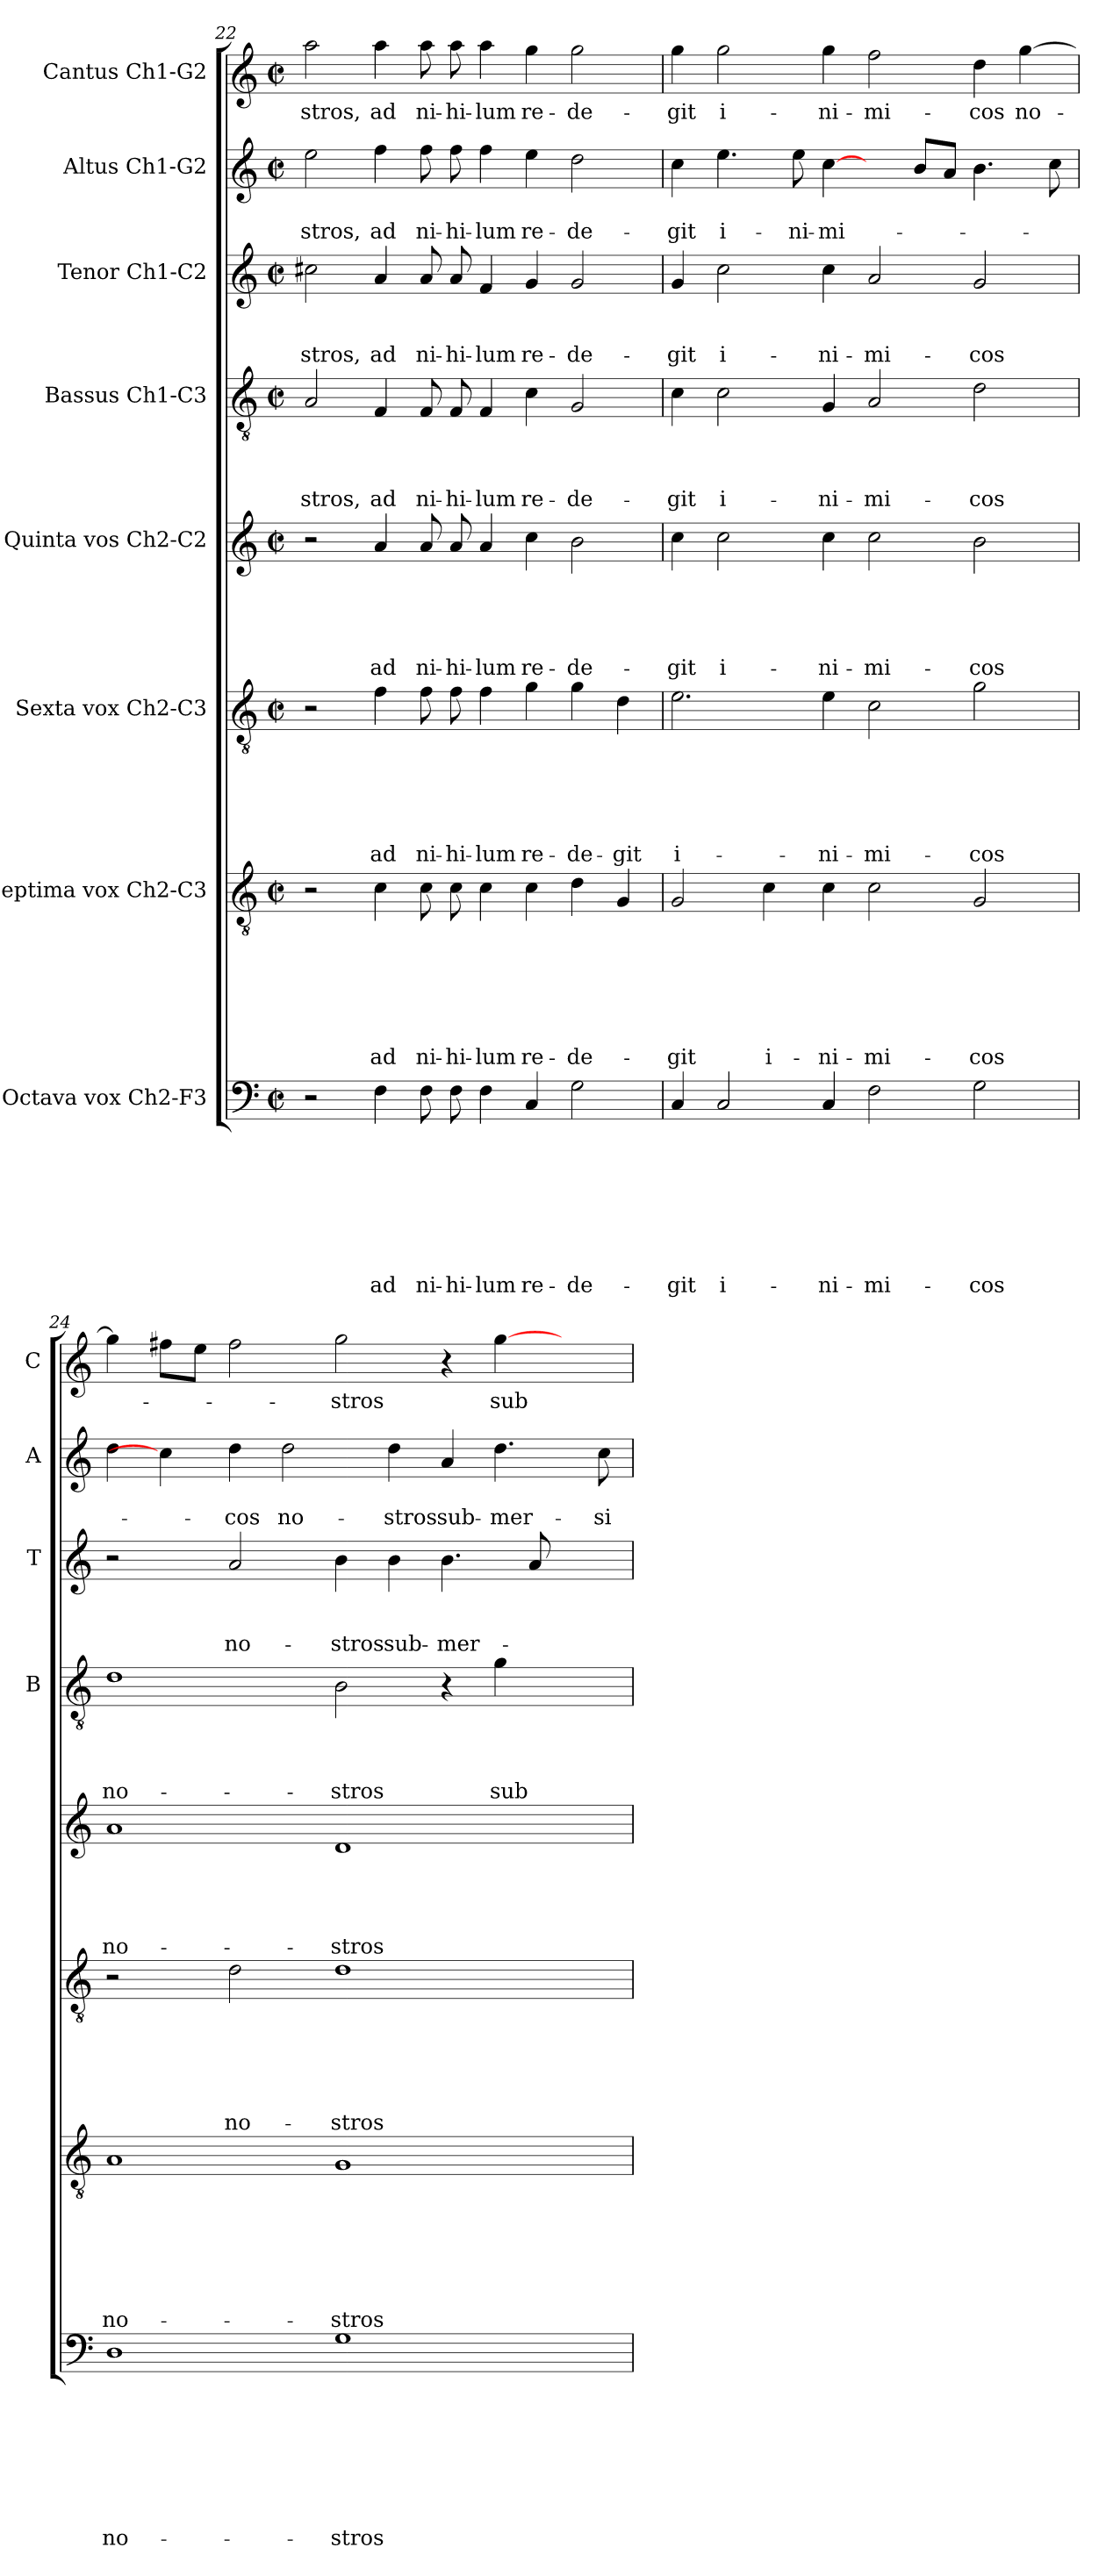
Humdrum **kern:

**kern	**text	**text	**text	**text	**text	**text	**text	**text	**kern	**text	**text	**text	**text	**text	**text	**text	**kern	**text	**text	**text	**text	**text	**text	**kern	**text	**text	**text	**text	**text	**kern	**text	**text	**text	**text	**kern	**text	**text	**text	**kern	**text	**text	**kern	**text
*part8	*part8	*part8	*part8	*part8	*part8	*part8	*part8	*part8	*part7	*part7	*part7	*part7	*part7	*part7	*part7	*part7	*part6	*part6	*part6	*part6	*part6	*part6	*part6	*part5	*part5	*part5	*part5	*part5	*part5	*part4	*part4	*part4	*part4	*part4	*part3	*part3	*part3	*part3	*part2	*part2	*part2	*part1	*part1
*staff8	*staff8	*staff8	*staff8	*staff8	*staff8	*staff8	*staff8	*staff8	*staff7	*staff7	*staff7	*staff7	*staff7	*staff7	*staff7	*staff7	*staff6	*staff6	*staff6	*staff6	*staff6	*staff6	*staff6	*staff5	*staff5	*staff5	*staff5	*staff5	*staff5	*staff4	*staff4	*staff4	*staff4	*staff4	*staff3	*staff3	*staff3	*staff3	*staff2	*staff2	*staff2	*staff1	*staff1
*I"Octava vox Ch2-F3	*	*	*	*	*	*	*	*	*I"Septima vox Ch2-C3	*	*	*	*	*	*	*	*I"Sexta vox Ch2-C3	*	*	*	*	*	*	*I"Quinta vos Ch2-C2	*	*	*	*	*	*I"Bassus Ch1-C3	*	*	*	*	*I"Tenor Ch1-C2	*	*	*	*I"Altus Ch1-G2	*	*	*I"Cantus Ch1-G2	*
*	*	*	*	*	*	*	*	*	*	*	*	*	*	*	*	*	*	*	*	*	*	*	*	*	*	*	*	*	*	*I'B	*	*	*	*	*I'T	*	*	*	*I'A	*	*	*I'C	*
*clefF4	*	*	*	*	*	*	*	*	*clefGv2	*	*	*	*	*	*	*	*clefGv2	*	*	*	*	*	*	*clefG2	*	*	*	*	*	*clefGv2	*	*	*	*	*clefG2	*	*	*	*clefG2	*	*	*clefG2	*
*k[]	*	*	*	*	*	*	*	*	*k[]	*	*	*	*	*	*	*	*k[]	*	*	*	*	*	*	*k[]	*	*	*	*	*	*k[]	*	*	*	*	*k[]	*	*	*	*k[]	*	*	*k[]	*
*C:	*	*	*	*	*	*	*	*	*C:	*	*	*	*	*	*	*	*C:	*	*	*	*	*	*	*C:	*	*	*	*	*	*C:	*	*	*	*	*C:	*	*	*	*C:	*	*	*C:	*
*M2/2	*	*	*	*	*	*	*	*	*M2/2	*	*	*	*	*	*	*	*M2/2	*	*	*	*	*	*	*M2/2	*	*	*	*	*	*M2/2	*	*	*	*	*M2/2	*	*	*	*M2/2	*	*	*M2/2	*
*met(c|)	*	*	*	*	*	*	*	*	*met(c|)	*	*	*	*	*	*	*	*met(c|)	*	*	*	*	*	*	*met(c|)	*	*	*	*	*	*met(c|)	*	*	*	*	*met(c|)	*	*	*	*met(c|)	*	*	*met(c|)	*
=22	=22	=22	=22	=22	=22	=22	=22	=22	=22	=22	=22	=22	=22	=22	=22	=22	=22	=22	=22	=22	=22	=22	=22	=22	=22	=22	=22	=22	=22	=22	=22	=22	=22	=22	=22	=22	=22	=22	=22	=22	=22	=22	=22
!	!	!	!	!	!	!	!	!	!	!	!	!	!	!	!	!	!	!	!	!	!	!	!	!	!	!	!	!	!	!	!	!	!	!LO:LY:b	!	!	!	!LO:LY:b	!	!	!LO:LY:b	!	!LO:LY:b
2r	.	.	.	.	.	.	.	.	2r	.	.	.	.	.	.	.	2r	.	.	.	.	.	.	2r	.	.	.	.	.	2A/	.	.	.	-stros,	2cc#X\	.	.	-stros,	2ee\	.	-stros,	2aa\	-stros,
!	!	!	!	!	!	!	!	!LO:LY:b	!	!	!	!	!	!	!	!LO:LY:b	!	!	!	!	!	!	!LO:LY:b	!	!	!	!	!	!LO:LY:b	!	!	!	!	!LO:LY:b	!	!	!	!LO:LY:b	!	!	!LO:LY:b	!	!LO:LY:b
4F\	.	.	.	.	.	.	.	ad	4c\	.	.	.	.	.	.	ad	4f\	.	.	.	.	.	ad	4a/	.	.	.	.	ad	4F/	.	.	.	ad	4a/	.	.	ad	4ff\	.	ad	4aa\	ad
!	!	!	!	!	!	!	!	!LO:LY:b	!	!	!	!	!	!	!	!LO:LY:b	!	!	!	!	!	!	!LO:LY:b	!	!	!	!	!	!LO:LY:b	!	!	!	!	!LO:LY:b	!	!	!	!LO:LY:b	!	!	!LO:LY:b	!	!LO:LY:b
8F\	.	.	.	.	.	.	.	ni-	8c\	.	.	.	.	.	.	ni-	8f\	.	.	.	.	.	ni-	8a/	.	.	.	.	ni-	8F/	.	.	.	ni-	8a/	.	.	ni-	8ff\	.	ni-	8aa\	ni-
!	!	!	!	!	!	!	!	!LO:LY:b	!	!	!	!	!	!	!	!LO:LY:b	!	!	!	!	!	!	!LO:LY:b	!	!	!	!	!	!LO:LY:b	!	!	!	!	!LO:LY:b	!	!	!	!LO:LY:b	!	!	!LO:LY:b	!	!LO:LY:b
8F\	.	.	.	.	.	.	.	-hi-	8c\	.	.	.	.	.	.	-hi-	8f\	.	.	.	.	.	-hi-	8a/	.	.	.	.	-hi-	8F/	.	.	.	-hi-	8a/	.	.	-hi-	8ff\	.	-hi-	8aa\	-hi-
!	!	!	!	!	!	!	!	!LO:LY:b	!	!	!	!	!	!	!	!LO:LY:b	!	!	!	!	!	!	!LO:LY:b	!	!	!	!	!	!LO:LY:b	!	!	!	!	!LO:LY:b	!	!	!	!LO:LY:b	!	!	!LO:LY:b	!	!LO:LY:b
4F\	.	.	.	.	.	.	.	-lum	4c\	.	.	.	.	.	.	-lum	4f\	.	.	.	.	.	-lum	4a/	.	.	.	.	-lum	4F/	.	.	.	-lum	4f/	.	.	-lum	4ff\	.	-lum	4aa\	-lum
!	!	!	!	!	!	!	!	!LO:LY:b	!	!	!	!	!	!	!	!LO:LY:b	!	!	!	!	!	!	!LO:LY:b	!	!	!	!	!	!LO:LY:b	!	!	!	!	!LO:LY:b	!	!	!	!LO:LY:b	!	!	!LO:LY:b	!	!LO:LY:b
4C/	.	.	.	.	.	.	.	re-	4c\	.	.	.	.	.	.	re-	4g\	.	.	.	.	.	re-	4cc\	.	.	.	.	re-	4c\	.	.	.	re-	4g/	.	.	re-	4ee\	.	re-	4gg\	re-
!	!	!	!	!	!	!	!	!LO:LY:b	!	!	!	!	!	!	!	!LO:LY:b	!	!	!	!	!	!	!LO:LY:b	!	!	!	!	!	!LO:LY:b	!	!	!	!	!LO:LY:b	!	!	!	!LO:LY:b	!	!	!LO:LY:b	!	!LO:LY:b
2G\	.	.	.	.	.	.	.	-de-	4d\	.	.	.	.	.	.	-de-	4g\	.	.	.	.	.	-de-	2b\	.	.	.	.	-de-	2G/	.	.	.	-de-	2g/	.	.	-de-	2dd\	.	-de-	2gg\	-de-
!	!	!	!	!	!	!	!	!	!	!	!	!	!	!	!	!	!	!	!	!	!	!	!LO:LY:b	!	!	!	!	!	!	!	!	!	!	!	!	!	!	!	!	!	!	!	!
.	.	.	.	.	.	.	.	.	4G/	.	.	.	.	.	.	.	4d\	.	.	.	.	.	-git	.	.	.	.	.	.	.	.	.	.	.	.	.	.	.	.	.	.	.	.
=23	=23	=23	=23	=23	=23	=23	=23	=23	=23	=23	=23	=23	=23	=23	=23	=23	=23	=23	=23	=23	=23	=23	=23	=23	=23	=23	=23	=23	=23	=23	=23	=23	=23	=23	=23	=23	=23	=23	=23	=23	=23	=23	=23
!	!	!	!	!	!	!	!	!LO:LY:b	!	!	!	!	!	!	!	!LO:LY:b	!	!	!	!	!	!	!LO:LY:b	!	!	!	!	!	!LO:LY:b	!	!	!	!	!LO:LY:b	!	!	!	!LO:LY:b	!	!	!LO:LY:b	!	!LO:LY:b
4C/	.	.	.	.	.	.	.	-git	2G/	.	.	.	.	.	.	-git	2.e\	.	.	.	.	.	i-	4cc\	.	.	.	.	-git	4c\	.	.	.	-git	4g/	.	.	-git	4cc\	.	-git	4gg\	-git
!	!	!	!	!	!	!	!	!LO:LY:b	!	!	!	!	!	!	!	!	!	!	!	!	!	!	!	!	!	!	!	!	!LO:LY:b	!	!	!	!	!LO:LY:b	!	!	!	!LO:LY:b	!	!	!LO:LY:b	!	!LO:LY:b
2C/	.	.	.	.	.	.	.	i-	.	.	.	.	.	.	.	.	.	.	.	.	.	.	.	2cc\	.	.	.	.	i-	2c\	.	.	.	i-	2cc\	.	.	i-	4.ee\	.	i-	2gg\	i-
!	!	!	!	!	!	!	!	!	!	!	!	!	!	!	!	!LO:LY:b	!	!	!	!	!	!	!	!	!	!	!	!	!	!	!	!	!	!	!	!	!	!	!	!	!	!	!
.	.	.	.	.	.	.	.	.	4c\	.	.	.	.	.	.	i-	.	.	.	.	.	.	.	.	.	.	.	.	.	.	.	.	.	.	.	.	.	.	.	.	.	.	.
!	!	!	!	!	!	!	!	!	!	!	!	!	!	!	!	!	!	!	!	!	!	!	!	!	!	!	!	!	!	!	!	!	!	!	!	!	!	!	!	!	!LO:LY:b	!	!
.	.	.	.	.	.	.	.	.	.	.	.	.	.	.	.	.	.	.	.	.	.	.	.	.	.	.	.	.	.	.	.	.	.	.	.	.	.	.	8ee\	.	-ni-	.	.
!	!	!	!	!	!	!	!	!LO:LY:b	!	!	!	!	!	!	!	!LO:LY:b	!	!	!	!	!	!	!LO:LY:b	!	!	!	!	!	!LO:LY:b	!	!	!	!	!LO:LY:b	!	!	!	!LO:LY:b	!	!	!LO:LY:b	!	!LO:LY:b
4C/	.	.	.	.	.	.	.	-ni-	4c\	.	.	.	.	.	.	-ni-	4e\	.	.	.	.	.	-ni-	4cc\	.	.	.	.	-ni-	4G/	.	.	.	-ni-	4cc\	.	.	-ni-	[4cc\	.	-mi-	4gg\	-ni-
!	!	!	!	!	!	!	!	!LO:LY:b	!	!	!	!	!	!	!	!LO:LY:b	!	!	!	!	!	!	!LO:LY:b	!	!	!	!	!	!LO:LY:b	!	!	!	!	!LO:LY:b	!	!	!	!LO:LY:b	!	!	!	!	!LO:LY:b
2F\	.	.	.	.	.	.	.	-mi-	2c\	.	.	.	.	.	.	-mi-	2c\	.	.	.	.	.	-mi-	2cc\	.	.	.	.	-mi-	2A/	.	.	.	-mi-	2a/	.	.	-mi-	4ryy	.	.	2ff\	-mi-
.	.	.	.	.	.	.	.	.	.	.	.	.	.	.	.	.	.	.	.	.	.	.	.	.	.	.	.	.	.	.	.	.	.	.	.	.	.	.	8b/L	.	.	.	.
.	.	.	.	.	.	.	.	.	.	.	.	.	.	.	.	.	.	.	.	.	.	.	.	.	.	.	.	.	.	.	.	.	.	.	.	.	.	.	8a/J	.	.	.	.
!	!	!	!	!	!	!	!	!LO:LY:b	!	!	!	!	!	!	!	!LO:LY:b	!	!	!	!	!	!	!LO:LY:b	!	!	!	!	!	!LO:LY:b	!	!	!	!	!LO:LY:b	!	!	!	!LO:LY:b	!	!	!	!	!LO:LY:b
2G\	.	.	.	.	.	.	.	-cos	2G/	.	.	.	.	.	.	-cos	2g\	.	.	.	.	.	-cos	2b\	.	.	.	.	-cos	2d\	.	.	.	-cos	2g/	.	.	-cos	4.b\	.	.	4dd\	-cos
!	!	!	!	!	!	!	!	!	!	!	!	!	!	!	!	!	!	!	!	!	!	!	!	!	!	!	!	!	!	!	!	!	!	!	!	!	!	!	!	!	!	!	!LO:LY:b
.	.	.	.	.	.	.	.	.	.	.	.	.	.	.	.	.	.	.	.	.	.	.	.	.	.	.	.	.	.	.	.	.	.	.	.	.	.	.	.	.	.	[4gg\	no-
.	.	.	.	.	.	.	.	.	.	.	.	.	.	.	.	.	.	.	.	.	.	.	.	.	.	.	.	.	.	.	.	.	.	.	.	.	.	.	8cc\	.	.	.	.
!!LO:LB:g=z
=24	=24	=24	=24	=24	=24	=24	=24	=24	=24	=24	=24	=24	=24	=24	=24	=24	=24	=24	=24	=24	=24	=24	=24	=24	=24	=24	=24	=24	=24	=24	=24	=24	=24	=24	=24	=24	=24	=24	=24	=24	=24	=24	=24
!	!	!	!	!	!	!	!	!LO:LY:b	!	!	!	!	!	!	!	!LO:LY:b	!	!	!	!	!	!	!	!	!	!	!	!	!LO:LY:b	!	!	!	!	!LO:LY:b	!	!	!	!	!	!	!	!	!
1D	.	.	.	.	.	.	.	no-	1A	.	.	.	.	.	.	no-	2r	.	.	.	.	.	.	1a	.	.	.	.	no-	1d	.	.	.	no-	2r	.	.	.	4dd\	.	.	4gg\]	.
.	.	.	.	.	.	.	.	.	.	.	.	.	.	.	.	.	.	.	.	.	.	.	.	.	.	.	.	.	.	.	.	.	.	.	.	.	.	.	4cc\]	.	.	8ff#X\L	.
.	.	.	.	.	.	.	.	.	.	.	.	.	.	.	.	.	.	.	.	.	.	.	.	.	.	.	.	.	.	.	.	.	.	.	.	.	.	.	.	.	.	8ee\J	.
!	!	!	!	!	!	!	!	!	!	!	!	!	!	!	!	!	!	!	!	!	!	!	!LO:LY:b	!	!	!	!	!	!	!	!	!	!	!	!	!	!	!LO:LY:b	!	!	!LO:LY:b	!	!
.	.	.	.	.	.	.	.	.	.	.	.	.	.	.	.	.	2d\	.	.	.	.	.	no-	.	.	.	.	.	.	.	.	.	.	.	2a/	.	.	no-	4dd\	.	-cos	2ff#\	.
!	!	!	!	!	!	!	!	!	!	!	!	!	!	!	!	!	!	!	!	!	!	!	!	!	!	!	!	!	!	!	!	!	!	!	!	!	!	!	!	!	!LO:LY:b	!	!
.	.	.	.	.	.	.	.	.	.	.	.	.	.	.	.	.	.	.	.	.	.	.	.	.	.	.	.	.	.	.	.	.	.	.	.	.	.	.	2dd\	.	no-	.	.
!	!	!	!	!	!	!	!	!LO:LY:b	!	!	!	!	!	!	!	!LO:LY:b	!	!	!	!	!	!	!LO:LY:b	!	!	!	!	!	!LO:LY:b	!	!	!	!	!LO:LY:b	!	!	!	!LO:LY:b	!	!	!	!	!LO:LY:b
1G	.	.	.	.	.	.	.	-stros	1G	.	.	.	.	.	.	-stros	1d	.	.	.	.	.	-stros	1d	.	.	.	.	-stros	2B\	.	.	.	-stros	4b\	.	.	-stros	.	.	.	2gg\	-stros
!	!	!	!	!	!	!	!	!	!	!	!	!	!	!	!	!	!	!	!	!	!	!	!	!	!	!	!	!	!	!	!	!	!	!	!	!	!	!LO:LY:b	!	!	!LO:LY:b	!	!
.	.	.	.	.	.	.	.	.	.	.	.	.	.	.	.	.	.	.	.	.	.	.	.	.	.	.	.	.	.	.	.	.	.	.	4b\	.	.	sub-	4dd\	.	-stros	.	.
!	!	!	!	!	!	!	!	!	!	!	!	!	!	!	!	!	!	!	!	!	!	!	!	!	!	!	!	!	!	!	!	!	!	!	!	!	!	!LO:LY:b	!	!	!LO:LY:b	!	!
.	.	.	.	.	.	.	.	.	.	.	.	.	.	.	.	.	.	.	.	.	.	.	.	.	.	.	.	.	.	4r	.	.	.	.	4.b\	.	.	-mer-	4a/	.	sub-	4r	.
!	!	!	!	!	!	!	!	!	!	!	!	!	!	!	!	!	!	!	!	!	!	!	!	!	!	!	!	!	!	!	!	!	!	!LO:LY:b	!	!	!	!	!	!	!LO:LY:b	!	!LO:LY:b
.	.	.	.	.	.	.	.	.	.	.	.	.	.	.	.	.	.	.	.	.	.	.	.	.	.	.	.	.	.	4g\	.	.	.	sub-	.	.	.	.	4.dd\	.	-mer-	[4gg\	sub-
.	.	.	.	.	.	.	.	.	.	.	.	.	.	.	.	.	.	.	.	.	.	.	.	.	.	.	.	.	.	.	.	.	.	.	8a/	.	.	.	.	.	.	.	.
4ryy	.	.	.	.	.	.	.	.	4ryy	.	.	.	.	.	.	.	4ryy	.	.	.	.	.	.	4ryy	.	.	.	.	.	4ryy	.	.	.	.	4ryy	.	.	.	.	.	.	4ryy	.
!	!	!	!	!	!	!	!	!	!	!	!	!	!	!	!	!	!	!	!	!	!	!	!	!	!	!	!	!	!	!	!	!	!	!	!	!	!	!	!	!	!LO:LY:b	!	!
.	.	.	.	.	.	.	.	.	.	.	.	.	.	.	.	.	.	.	.	.	.	.	.	.	.	.	.	.	.	.	.	.	.	.	.	.	.	.	8cc\	.	-si	.	.
=	=	=	=	=	=	=	=	=	=	=	=	=	=	=	=	=	=	=	=	=	=	=	=	=	=	=	=	=	=	=	=	=	=	=	=	=	=	=	=	=	=	=	=
*-	*-	*-	*-	*-	*-	*-	*-	*-	*-	*-	*-	*-	*-	*-	*-	*-	*-	*-	*-	*-	*-	*-	*-	*-	*-	*-	*-	*-	*-	*-	*-	*-	*-	*-	*-	*-	*-	*-	*-	*-	*-	*-	*-
